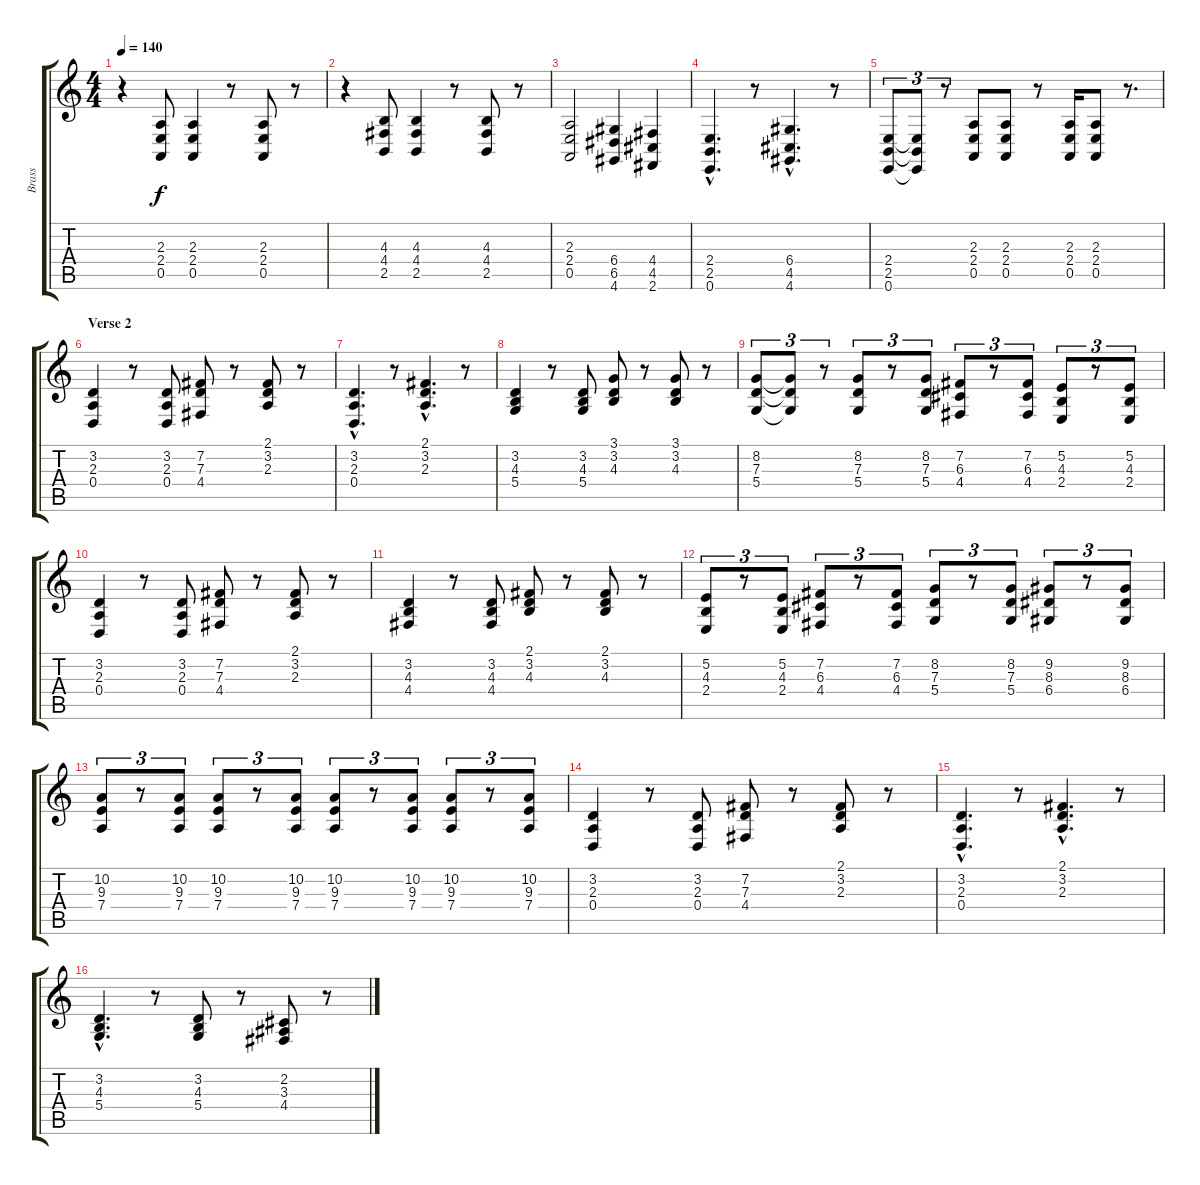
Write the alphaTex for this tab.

\track ("Brass" "Brass") {instrument brasssection}
\staff {score tabs}
\tuning (E4 B3 G3 D3 A2 E2) {hide}
\ts (4 4)
\tempo 140
\clef g2
\ks c
r.4{dy f} (2.3 2.4 0.5).8 (2.3 2.4 0.5).4 r.8 (2.3 2.4 0.5).8 r.8 |
r.4 (4.3 4.4 2.5).8 (4.3 4.4 2.5).4 r.8 (4.3 4.4 2.5).8 r.8 |
(2.3 2.4 0.5).2 (6.4 6.5 4.6).4 (4.4 4.5 2.6).4 |
(2.4{hac} 2.5{hac} 0.6{hac}).4{d} r.8 (6.4{hac} 4.5{hac} 4.6{hac}).4{d} r.8 |
(2.4 2.5 0.6).8{tu (3 2)} (2.4{t} 2.5{t} 0.6{t}).8{tu (3 2)} r.8{tu (3 2)} (2.3 2.4 0.5).8 (2.3 2.4 0.5).8 r.8 (2.3 2.4 0.5).16 (2.3 2.4 0.5).8 r.8{d} |
\section ("" "Verse 2")
(3.2 2.3 0.4).4 r.8 (3.2 2.3 0.4).8 (7.2 7.3 4.4).8 r.8 (2.1 3.2 2.3).8 r.8 |
(3.2{hac} 2.3{hac} 0.4{hac}).4{d} r.8 (2.1{hac} 3.2{hac} 2.3{hac}).4{d} r.8 |
(3.2 4.3 5.4).4 r.8 (3.2 4.3 5.4).8 (3.1 3.2 4.3).8 r.8 (3.1 3.2 4.3).8 r.8 |
(8.2 7.3 5.4).8{tu (3 2)} (8.2{t} 7.3{t} 5.4{t}).8{tu (3 2)} r.8{tu (3 2)} (8.2 7.3 5.4).8{tu (3 2)} r.8{tu (3 2)} (8.2 7.3 5.4).8{tu (3 2)} (7.2 6.3 4.4).8{tu (3 2)} r.8{tu (3 2)} (7.2 6.3 4.4).8{tu (3 2)} (5.2 4.3 2.4).8{tu (3 2)} r.8{tu (3 2)} (5.2 4.3 2.4).8{tu (3 2)} |
(3.2 2.3 0.4).4 r.8 (3.2 2.3 0.4).8 (7.2 7.3 4.4).8 r.8 (2.1 3.2 2.3).8 r.8 |
(3.2 4.3 4.4).4 r.8 (3.2 4.3 4.4).8 (2.1 3.2 4.3).8 r.8 (2.1 3.2 4.3).8 r.8 |
(5.2 4.3 2.4).8{tu (3 2)} r.8{tu (3 2)} (5.2 4.3 2.4).8{tu (3 2)} (7.2 6.3 4.4).8{tu (3 2)} r.8{tu (3 2)} (7.2 6.3 4.4).8{tu (3 2)} (8.2 7.3 5.4).8{tu (3 2)} r.8{tu (3 2)} (8.2 7.3 5.4).8{tu (3 2)} (9.2 8.3 6.4).8{tu (3 2)} r.8{tu (3 2)} (9.2 8.3 6.4).8{tu (3 2)} |
(10.2 9.3 7.4).8{tu (3 2)} r.8{tu (3 2)} (10.2 9.3 7.4).8{tu (3 2)} (10.2 9.3 7.4).8{tu (3 2)} r.8{tu (3 2)} (10.2 9.3 7.4).8{tu (3 2)} (10.2 9.3 7.4).8{tu (3 2)} r.8{tu (3 2)} (10.2 9.3 7.4).8{tu (3 2)} (10.2 9.3 7.4).8{tu (3 2)} r.8{tu (3 2)} (10.2 9.3 7.4).8{tu (3 2)} |
(3.2 2.3 0.4).4 r.8 (3.2 2.3 0.4).8 (7.2 7.3 4.4).8 r.8 (2.1 3.2 2.3).8 r.8 |
(3.2{hac} 2.3{hac} 0.4{hac}).4{d} r.8 (2.1{hac} 3.2{hac} 2.3{hac}).4{d} r.8 |
(3.2{hac} 4.3{hac} 5.4{hac}).4{d} r.8 (3.2 4.3 5.4).8 r.8 (2.2 3.3 4.4).8 r.8
